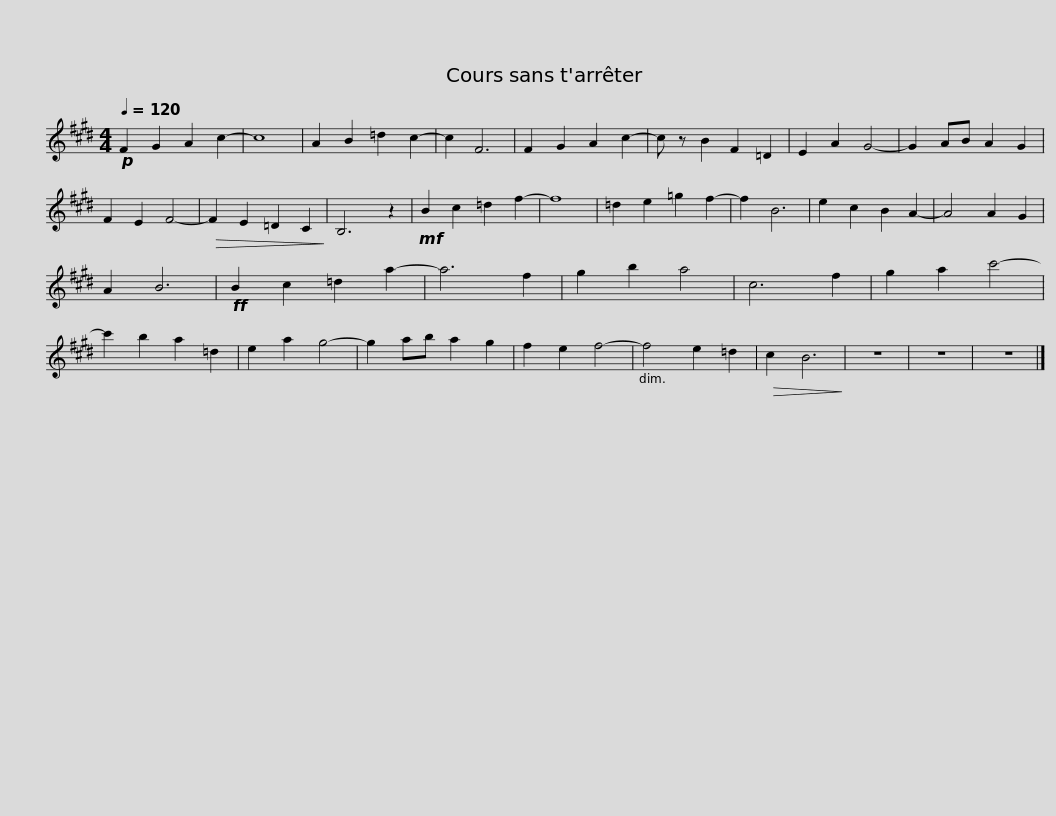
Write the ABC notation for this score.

X:1
L:1/8
Q:1/4=120
M:4/4
I:linebreak $
K:E
V:1 treble
V:1
!p! F2 G2 A2 c2- | c8 | A2 B2 =d2 c2- | c2 F6 | F2 G2 A2 c2- | %5
 c z B2 F2 =D2 | E2 A2 G4- | G2 AB A2 G2 | F2 E2 F4- |!>(! F2 E2 =D2 C2!>)! |$ %10
 B,6 z2 |!mf! B2 c2 =d2 f2- | f8 | =d2 e2 =g2 f2- | f2 B6 | %15
 e2 c2 B2 A2- | A4 A2 G2 | A2 B6 |!ff! B2 c2 =d2 a2- | a6 f2 | %20
 g2 b2 a4 |$ c6 f2 | g2 a2 c'4- | c'2 b2 a2 =d2 | e2 a2 g4- | %25
 g2 ab a2 g2 | f2 e2 f4- | f4 e2 =d2 |!>(! c2 B6!>)! | z8 | %30
 z8 | z8 |] %32
